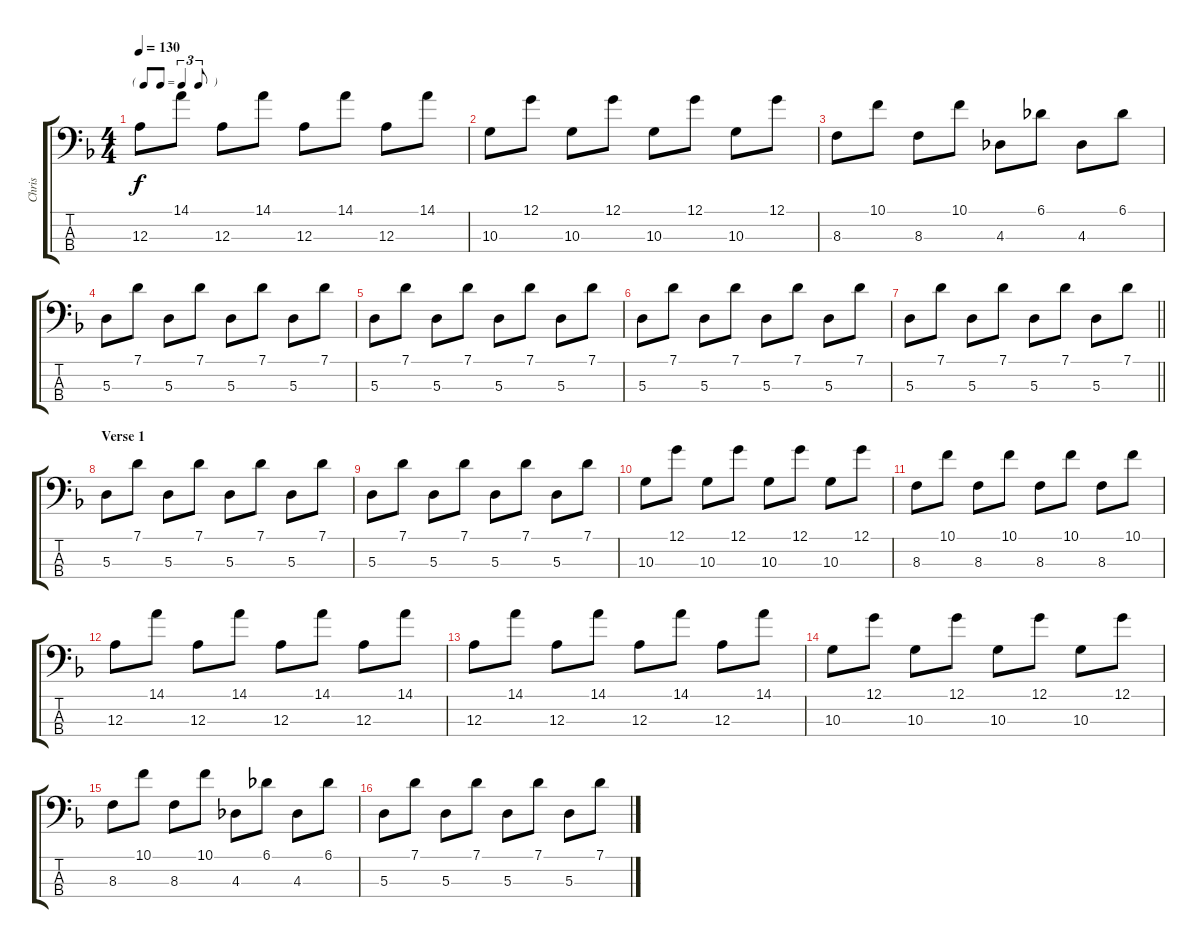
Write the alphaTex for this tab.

\track ("Chris" "Chris") {instrument electricbassfinger}
\staff {score tabs}
\tuning (G2 D2 A1 D1) {hide}
\ts (4 4)
\tf triplet8th
\tempo 130
\clef f4
\ks dminor
12.3.8{dy f} 14.1.8 12.3.8 14.1.8 12.3.8 14.1.8 12.3.8 14.1.8 |
10.3.8 12.1.8 10.3.8 12.1.8 10.3.8 12.1.8 10.3.8 12.1.8 |
8.3.8 10.1.8 8.3.8 10.1.8 4.3.8 6.1.8 4.3.8 6.1.8 |
5.3.8{volume 16} 7.1.8 5.3.8 7.1.8 5.3.8 7.1.8 5.3.8 7.1.8 |
5.3.8 7.1.8 5.3.8 7.1.8 5.3.8 7.1.8 5.3.8 7.1.8 |
5.3.8 7.1.8 5.3.8 7.1.8 5.3.8 7.1.8 5.3.8 7.1.8 |
\barLineRight lightlight
5.3.8 7.1.8 5.3.8 7.1.8 5.3.8 7.1.8 5.3.8 7.1.8 |
\section ("" "Verse 1")
5.3.8 7.1.8 5.3.8 7.1.8 5.3.8 7.1.8 5.3.8 7.1.8 |
5.3.8 7.1.8 5.3.8 7.1.8 5.3.8 7.1.8 5.3.8 7.1.8 |
10.3.8 12.1.8 10.3.8 12.1.8 10.3.8 12.1.8 10.3.8 12.1.8 |
8.3.8 10.1.8 8.3.8 10.1.8 8.3.8 10.1.8 8.3.8 10.1.8 |
12.3.8 14.1.8 12.3.8 14.1.8 12.3.8 14.1.8 12.3.8 14.1.8 |
12.3.8 14.1.8 12.3.8 14.1.8 12.3.8 14.1.8 12.3.8 14.1.8 |
10.3.8 12.1.8 10.3.8 12.1.8 10.3.8 12.1.8 10.3.8 12.1.8 |
8.3.8 10.1.8 8.3.8 10.1.8 4.3.8 6.1.8 4.3.8 6.1.8 |
5.3.8 7.1.8 5.3.8 7.1.8 5.3.8 7.1.8 5.3.8 7.1.8
